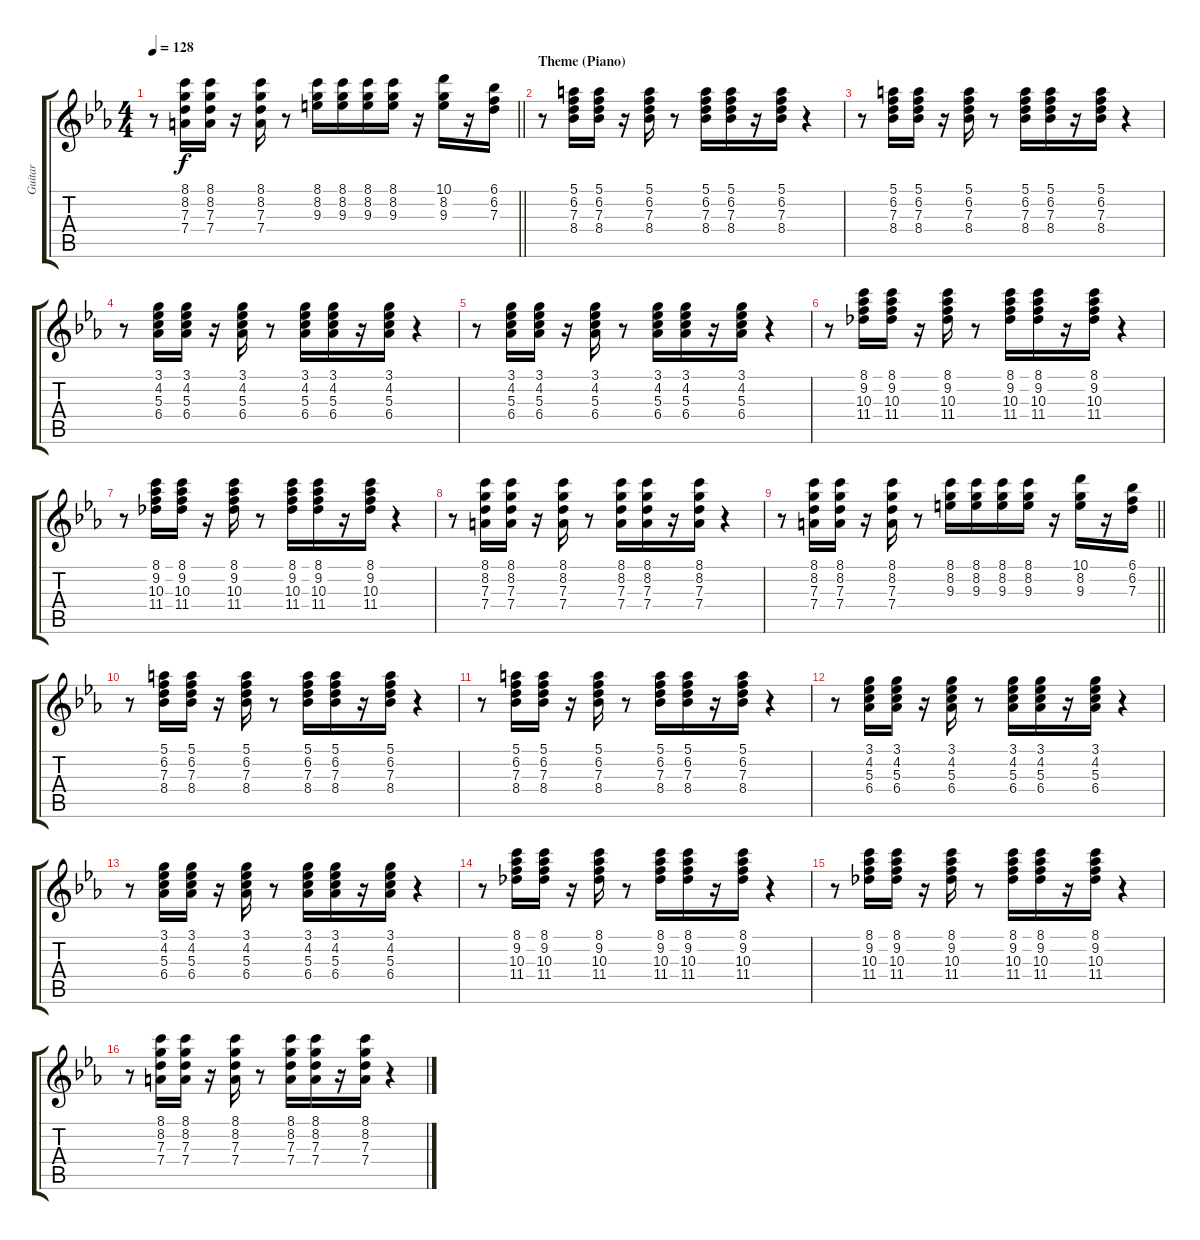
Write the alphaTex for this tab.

\track ("Guitar" "Guitar") {instrument distortionguitar}
\staff {score tabs}
\tuning (E4 B3 G3 D3 A2 E2) {hide}
\ts (4 4)
\tempo 128
\clef g2
\barLineRight lightlight
\ks cminor
r.8{dy f} (8.1 8.2 7.3 7.4).16 (8.1 8.2 7.3 7.4).16 r.16 (8.1 8.2 7.3 7.4).16 r.8 (8.1 8.2 9.3).16 (8.1 8.2 9.3).16 (8.1 8.2 9.3).16 (8.1 8.2 9.3).16 r.16 (10.1 8.2 9.3).16 r.16 (6.1 6.2 7.3).16 |
\section ("" "Theme (Piano)")
r.8 (5.1 6.2 7.3 8.4).16 (5.1 6.2 7.3 8.4).16 r.16 (5.1 6.2 7.3 8.4).16 r.8 (5.1 6.2 7.3 8.4).16 (5.1 6.2 7.3 8.4).16 r.16 (5.1 6.2 7.3 8.4).16 r.4 |
r.8 (5.1 6.2 7.3 8.4).16 (5.1 6.2 7.3 8.4).16 r.16 (5.1 6.2 7.3 8.4).16 r.8 (5.1 6.2 7.3 8.4).16 (5.1 6.2 7.3 8.4).16 r.16 (5.1 6.2 7.3 8.4).16 r.4 |
r.8 (3.1 4.2 5.3 6.4).16 (3.1 4.2 5.3 6.4).16 r.16 (3.1 4.2 5.3 6.4).16 r.8 (3.1 4.2 5.3 6.4).16 (3.1 4.2 5.3 6.4).16 r.16 (3.1 4.2 5.3 6.4).16 r.4 |
r.8 (3.1 4.2 5.3 6.4).16 (3.1 4.2 5.3 6.4).16 r.16 (3.1 4.2 5.3 6.4).16 r.8 (3.1 4.2 5.3 6.4).16 (3.1 4.2 5.3 6.4).16 r.16 (3.1 4.2 5.3 6.4).16 r.4 |
r.8 (8.1 9.2 10.3 11.4).16 (8.1 9.2 10.3 11.4).16 r.16 (8.1 9.2 10.3 11.4).16 r.8 (8.1 9.2 10.3 11.4).16 (8.1 9.2 10.3 11.4).16 r.16 (8.1 9.2 10.3 11.4).16 r.4 |
r.8 (8.1 9.2 10.3 11.4).16 (8.1 9.2 10.3 11.4).16 r.16 (8.1 9.2 10.3 11.4).16 r.8 (8.1 9.2 10.3 11.4).16 (8.1 9.2 10.3 11.4).16 r.16 (8.1 9.2 10.3 11.4).16 r.4 |
r.8 (8.1 8.2 7.3 7.4).16 (8.1 8.2 7.3 7.4).16 r.16 (8.1 8.2 7.3 7.4).16 r.8 (8.1 8.2 7.3 7.4).16 (8.1 8.2 7.3 7.4).16 r.16 (8.1 8.2 7.3 7.4).16 r.4 |
\barLineRight lightlight
r.8 (8.1 8.2 7.3 7.4).16 (8.1 8.2 7.3 7.4).16 r.16 (8.1 8.2 7.3 7.4).16 r.8 (8.1 8.2 9.3).16 (8.1 8.2 9.3).16 (8.1 8.2 9.3).16 (8.1 8.2 9.3).16 r.16 (10.1 8.2 9.3).16 r.16 (6.1 6.2 7.3).16 |
r.8 (5.1 6.2 7.3 8.4).16 (5.1 6.2 7.3 8.4).16 r.16 (5.1 6.2 7.3 8.4).16 r.8 (5.1 6.2 7.3 8.4).16 (5.1 6.2 7.3 8.4).16 r.16 (5.1 6.2 7.3 8.4).16 r.4 |
r.8 (5.1 6.2 7.3 8.4).16 (5.1 6.2 7.3 8.4).16 r.16 (5.1 6.2 7.3 8.4).16 r.8 (5.1 6.2 7.3 8.4).16 (5.1 6.2 7.3 8.4).16 r.16 (5.1 6.2 7.3 8.4).16 r.4 |
r.8 (3.1 4.2 5.3 6.4).16 (3.1 4.2 5.3 6.4).16 r.16 (3.1 4.2 5.3 6.4).16 r.8 (3.1 4.2 5.3 6.4).16 (3.1 4.2 5.3 6.4).16 r.16 (3.1 4.2 5.3 6.4).16 r.4 |
r.8 (3.1 4.2 5.3 6.4).16 (3.1 4.2 5.3 6.4).16 r.16 (3.1 4.2 5.3 6.4).16 r.8 (3.1 4.2 5.3 6.4).16 (3.1 4.2 5.3 6.4).16 r.16 (3.1 4.2 5.3 6.4).16 r.4 |
r.8 (8.1 9.2 10.3 11.4).16 (8.1 9.2 10.3 11.4).16 r.16 (8.1 9.2 10.3 11.4).16 r.8 (8.1 9.2 10.3 11.4).16 (8.1 9.2 10.3 11.4).16 r.16 (8.1 9.2 10.3 11.4).16 r.4 |
r.8 (8.1 9.2 10.3 11.4).16 (8.1 9.2 10.3 11.4).16 r.16 (8.1 9.2 10.3 11.4).16 r.8 (8.1 9.2 10.3 11.4).16 (8.1 9.2 10.3 11.4).16 r.16 (8.1 9.2 10.3 11.4).16 r.4 |
r.8 (8.1 8.2 7.3 7.4).16 (8.1 8.2 7.3 7.4).16 r.16 (8.1 8.2 7.3 7.4).16 r.8 (8.1 8.2 7.3 7.4).16 (8.1 8.2 7.3 7.4).16 r.16 (8.1 8.2 7.3 7.4).16 r.4
